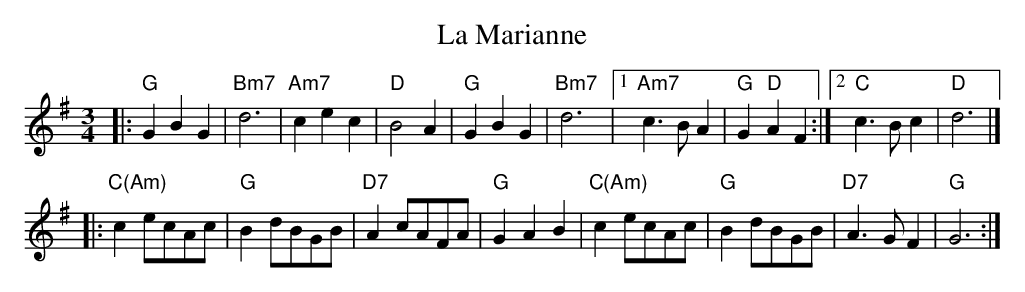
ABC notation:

X:1
T: La Marianne
M: 3/4
L: 1/8
K: G
|: "G"G2B2G2 | "Bm7"d6 |   "Am7"c2e2c2 |"D"B4A2 \
|  "G"G2B2G2 | "Bm7"d6 |1 "Am7"c3BA2 | "G"G2"D"A2F2  :|2 "C"c3Bc2 | "D"d6 |]
|: "C(Am)"c2ecAc | "G"B2dBGB | "D7"A2cAFA |  "G"G2A2B2\
|  "C(Am)"c2ecAc | "G"B2dBGB | "D7"A3GF2 |  "G"G6 :|
